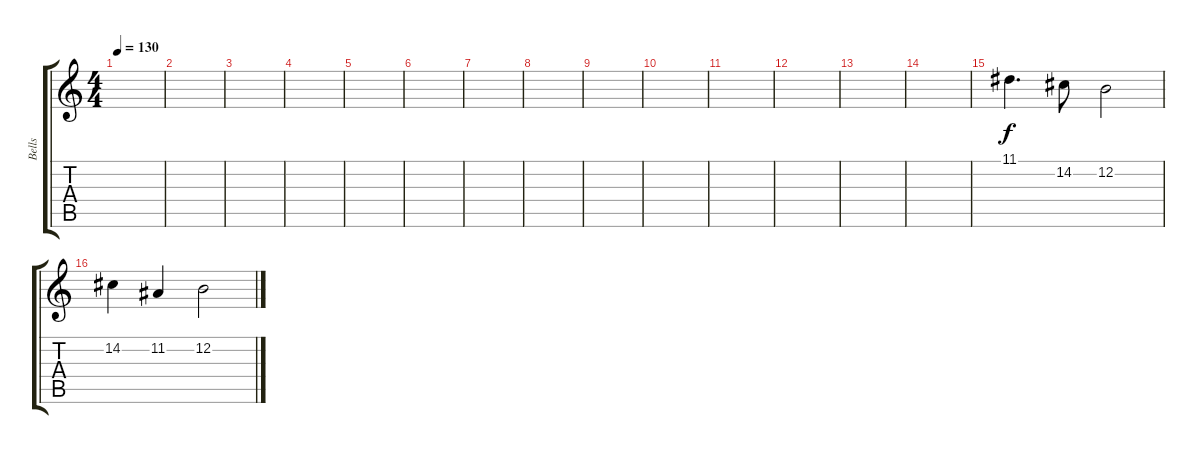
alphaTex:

\track ("Bells" "Bells") {instrument glockenspiel bank 2}
\staff {score tabs}
\tuning (E4 B3 G3 D3 A2 E2) {hide}
\ts (4 4)
\tempo 130
\clef g2
\ks c
|
|
|
|
|
|
|
|
|
|
|
|
|
|
11.1.4{d} 14.2.8 12.2.2 |
14.2.4 11.2.4 12.2.2
